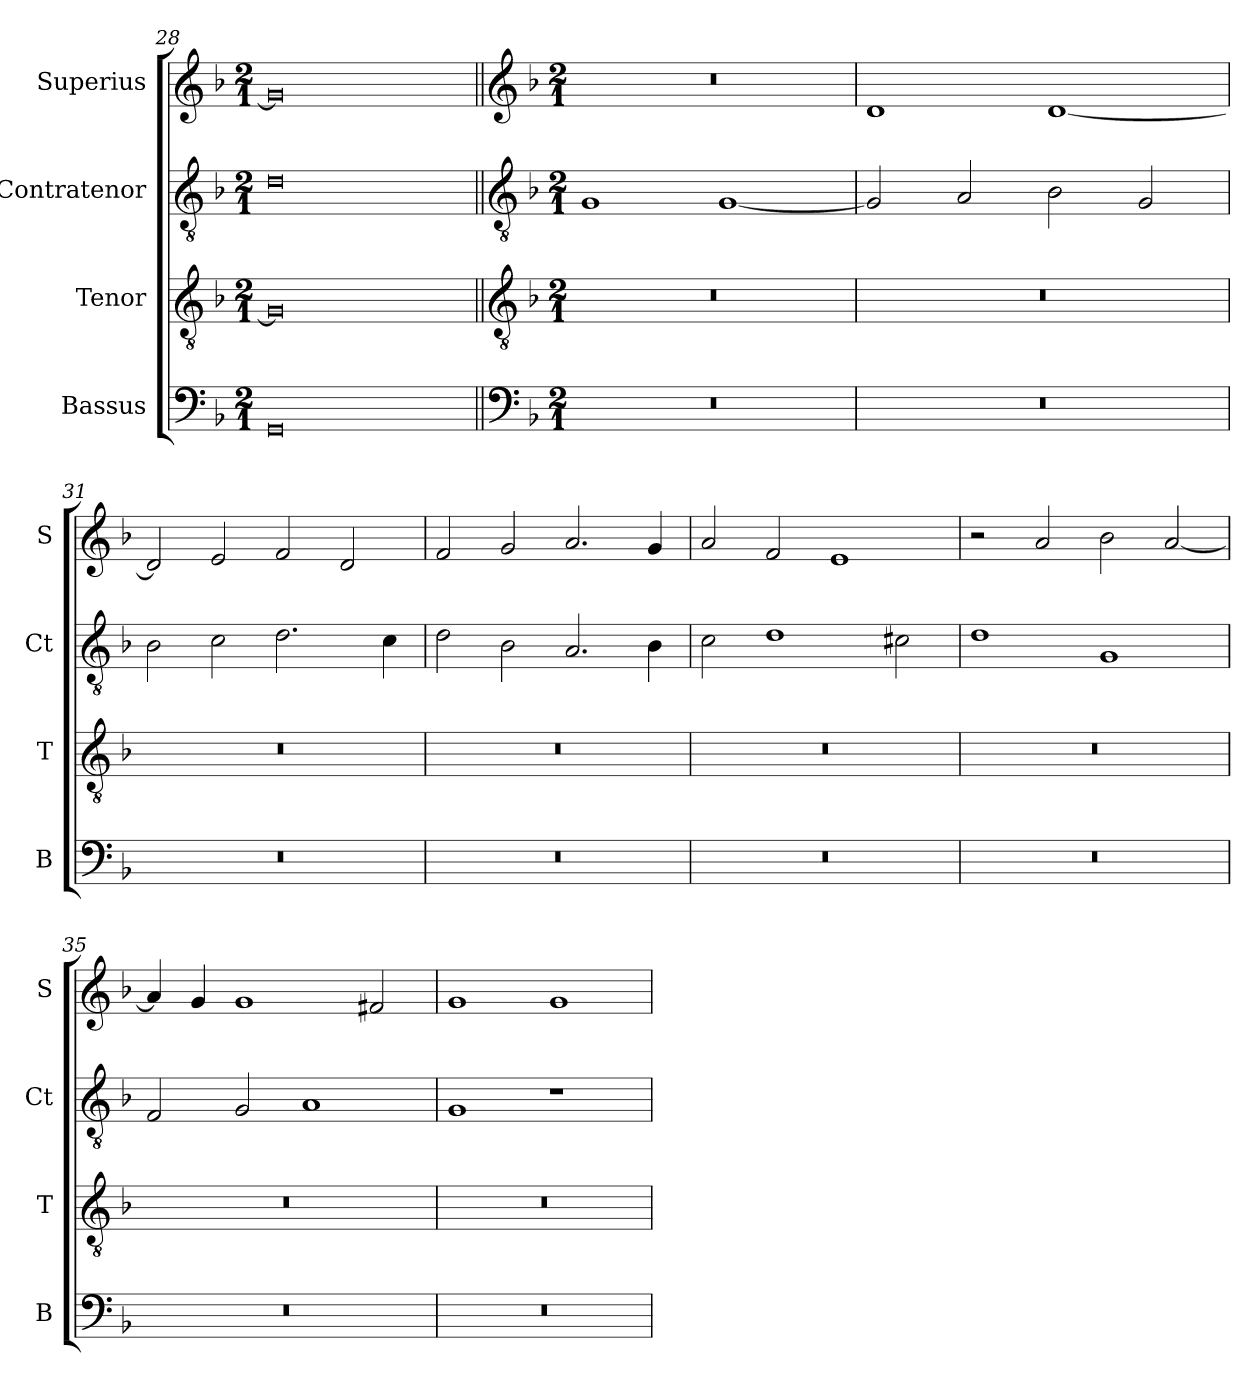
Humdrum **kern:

**kern	**kern	**kern	**kern
*part4	*part3	*part2	*part1
*staff4	*staff3	*staff2	*staff1
*I"Bassus	*I"Tenor	*I"Contratenor	*I"Superius
*I'B	*I'T	*I'Ct	*I'S
*clefF4	*clefGv2	*clefGv2	*clefG2
*k[b-]	*k[b-]	*k[b-]	*k[b-]
*M2/1	*M2/1	*M2/1	*M2/1
=28	=28	=28	=28
0GG	0G]	0d	0g]
!!LO:LB:g=z
=29||	=29||	=29||	=29||
*clefF4	*clefGv2	*clefGv2	*clefG2
*k[b-]	*k[b-]	*k[b-]	*k[b-]
*M2/1	*M2/1	*M2/1	*M2/1
0r	0r	1G	0r
.	.	[1G	.
=30	=30	=30	=30
0r	0r	2G/]	1d
.	.	2A/	.
.	.	2B-\	[1d
.	.	2G/	.
=31	=31	=31	=31
0r	0r	2B-\	2d/]
.	.	2c\	2e/
.	.	2.d\	2f/
.	.	.	2d/
.	.	4c\	.
=32	=32	=32	=32
0r	0r	2d\	2f/
.	.	2B-\	2g/
.	.	2.A/	2.a/
.	.	4B-\	4g/
=33	=33	=33	=33
0r	0r	2c\	2a/
.	.	1d	2f/
.	.	.	1e
.	.	2c#X\	.
=34	=34	=34	=34
0r	0r	1d	2r
.	.	.	2a/
.	.	1G	2b-\
.	.	.	[2a/
=35	=35	=35	=35
0r	0r	2F/	4a/]
.	.	.	4g/
.	.	2G/	1g
.	.	1A	.
.	.	.	2f#X/
=36	=36	=36	=36
0r	0r	1G	1g
.	.	1r	1g
=	=	=	=
*-	*-	*-	*-
